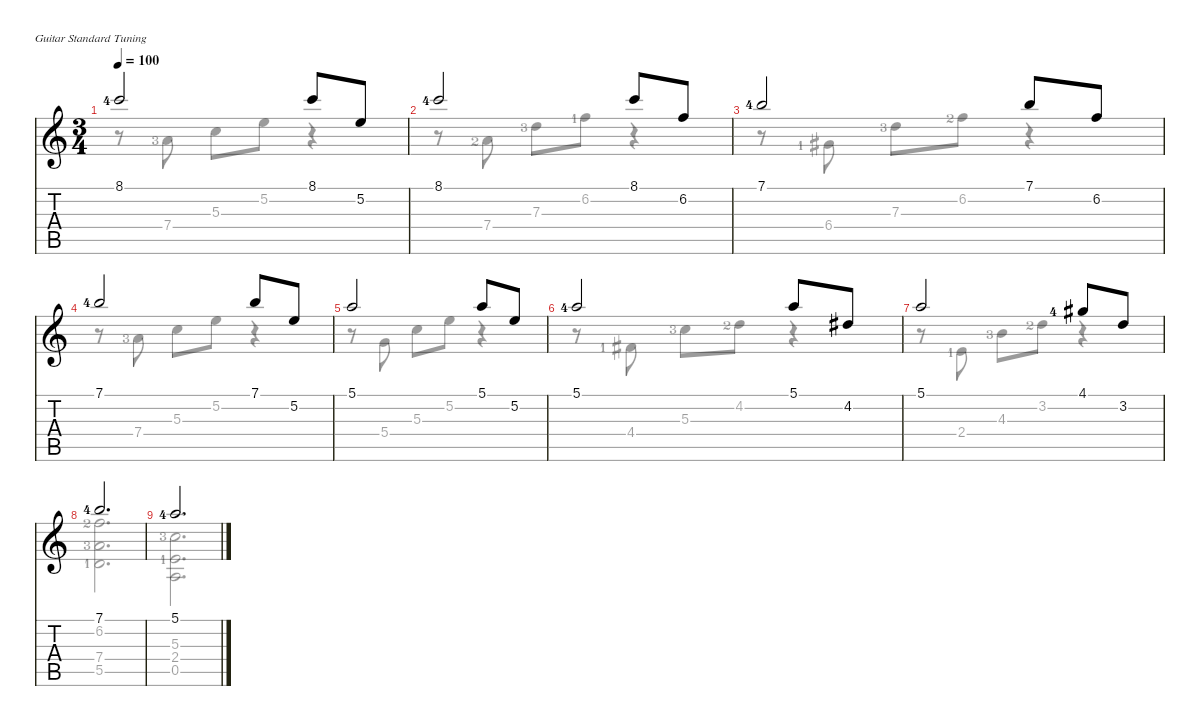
\hideDynamics
\bracketExtendMode nobrackets
\singleTrackTrackNamePolicy hidden
\multiTrackTrackNamePolicy hidden
\firstSystemTrackNameMode fullname
\firstSystemTrackNameOrientation horizontal
\otherSystemsTrackNameOrientation horizontal
\track ("Track 1" "N-Gt") {solo instrument acousticguitarnylon}
\staff {score tabs}
\tuning (E4 B3 G3 D3 A2 E2)
\voice
\ts (3 4)
\tempo 100
\clef g2
\ks aminor
8.1{lf 5}.2{dy mf} 8.1.8 5.2.8 |
8.1{lf 5}.2 8.1.8 6.2.8 |
7.1{lf 5}.2 7.1.8 6.2.8 |
7.1{lf 5}.2 7.1.8 5.2.8 |
5.1.2 5.1.8 5.2.8 |
5.1{lf 5}.2 5.1.8 4.2.8 |
5.1.2 4.1{lf 5}.8 3.2.8 |
7.1{lf 5}.2{d} |
5.1{lf 5}.2{d}
\voice
\clef g2
\ottava regular
\simile none
\ks aminor
r.8{dy mf} 7.4{lf 4}.8 5.3.8 5.2.8 r.4 |
r.8 7.4{lf 3}.8 7.3{lf 4}.8 6.2{lf 2}.8 r.4 |
r.8 6.4{lf 2}.8 7.3{lf 4}.8 6.2{lf 3}.8 r.4 |
r.8 7.4{lf 4}.8 5.3.8 5.2.8 r.4 |
r.8 5.4.8 5.3.8 5.2.8 r.4 |
r.8 4.4{lf 2}.8 5.3{lf 4}.8 4.2{lf 3}.8 r.4 |
r.8 2.4{lf 2}.8 4.3{lf 4}.8 3.2{lf 3}.8 r.4 |
(6.2{lf 3} 7.4{lf 4} 5.5{lf 2}).2{d} |
(0.5 2.4{lf 2} 5.3{lf 4}).2{d}
